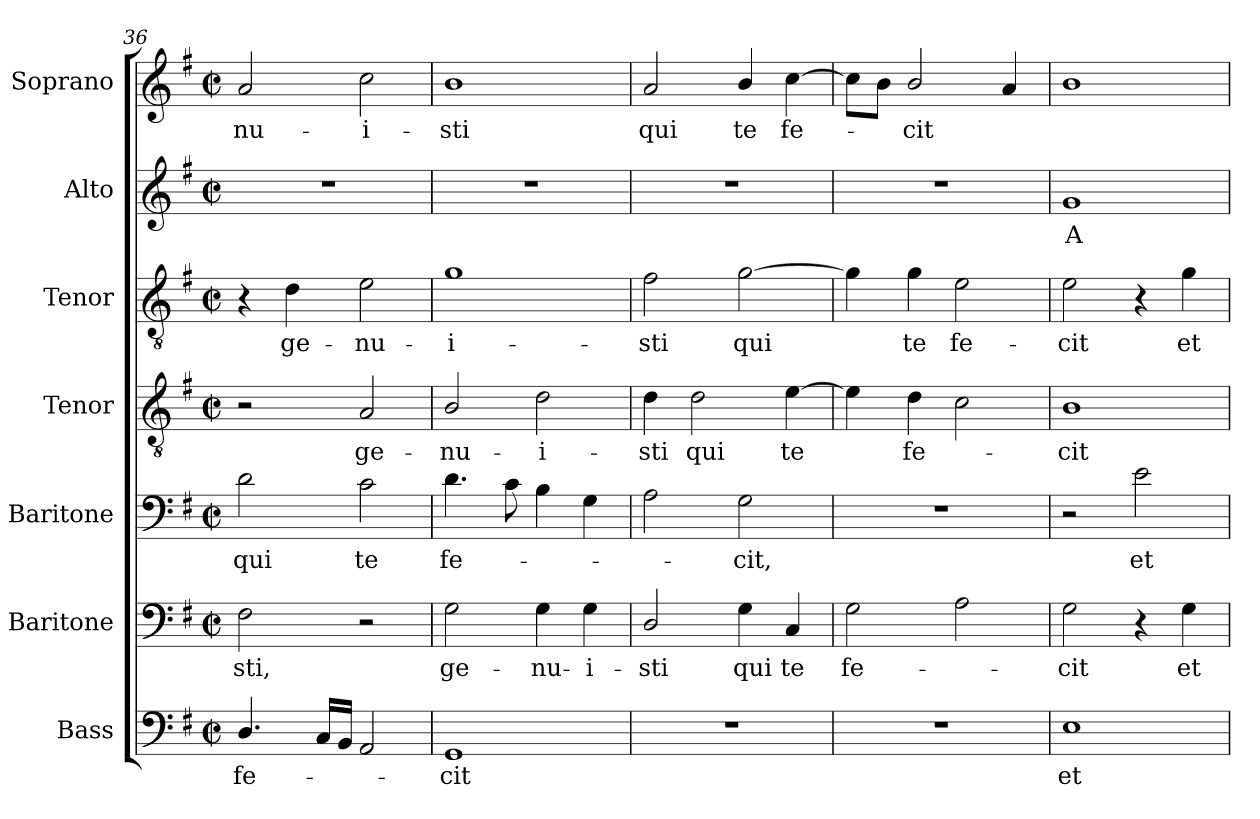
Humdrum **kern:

**kern	**text	**kern	**text	**kern	**text	**kern	**text	**kern	**text	**kern	**text	**kern	**text
*part7	*part7	*part6	*part6	*part5	*part5	*part4	*part4	*part3	*part3	*part2	*part2	*part1	*part1
*staff7	*staff7	*staff6	*staff6	*staff5	*staff5	*staff4	*staff4	*staff3	*staff3	*staff2	*staff2	*staff1	*staff1
*I"Bass	*	*I"Baritone	*	*I"Baritone	*	*I"Tenor	*	*I"Tenor	*	*I"Alto	*	*I"Soprano	*
*I'B.	*	*I'Bar.	*	*I'Bar.	*	*I'T.	*	*I'T.	*	*I'A.	*	*I'S.	*
*clefF4	*	*clefF4	*	*clefF4	*	*clefGv2	*	*clefGv2	*	*clefG2	*	*clefG2	*
*	*	*	*	*	*	*ITrd7c12	*	*ITrd7c12	*	*	*	*	*
*k[f#]	*	*k[f#]	*	*k[f#]	*	*k[f#]	*	*k[f#]	*	*k[f#]	*	*k[f#]	*
*G:	*	*G:	*	*G:	*	*G:	*	*G:	*	*G:	*	*G:	*
*M2/2	*	*M2/2	*	*M2/2	*	*M2/2	*	*M2/2	*	*M2/2	*	*M2/2	*
*met(c|)	*	*met(c|)	*	*met(c|)	*	*met(c|)	*	*met(c|)	*	*met(c|)	*	*met(c|)	*
=36	=36	=36	=36	=36	=36	=36	=36	=36	=36	=36	=36	=36	=36
!	!LO:LY:b:color=#000000	!	!	!	!	!	!	!	!	!	!	!	!
!	!	!	!LO:LY:b:color=#000000	!	!	!	!	!	!	!	!	!	!
!	!	!	!	!	!LO:LY:b:color=#000000	!	!	!	!	!	!	!	!
!	!	!	!	!	!	!	!	!	!	!	!	!	!LO:LY:b:color=#000000
4.Di/	fe-	2F#i\	-sti,	2di\	qui	2r	.	4r	.	1r	.	2ai/	-nu-
!	!	!	!	!	!	!	!	!	!LO:LY:b:color=#000000	!	!	!	!
.	.	.	.	.	.	.	.	4Di\	ge-	.	.	.	.
16Ci/LL	.	.	.	.	.	.	.	.	.	.	.	.	.
16BBi/JJ	.	.	.	.	.	.	.	.	.	.	.	.	.
!	!	!	!	!	!LO:LY:b:color=#000000	!	!	!	!	!	!	!	!
!	!	!	!	!	!	!	!LO:LY:b:color=#000000	!	!	!	!	!	!
!	!	!	!	!	!	!	!	!	!LO:LY:b:color=#000000	!	!	!	!
!	!	!	!	!	!	!	!	!	!	!	!	!	!LO:LY:b:color=#000000
2AAi/	.	2r	.	2ci\	te	2AAi/	ge-	2Ei\	-nu-	.	.	2cci\	-i-
=37	=37	=37	=37	=37	=37	=37	=37	=37	=37	=37	=37	=37	=37
!	!LO:LY:b:color=#000000	!	!	!	!	!	!	!	!	!	!	!	!
!	!	!	!LO:LY:b:color=#000000	!	!	!	!	!	!	!	!	!	!
!	!	!	!	!	!LO:LY:b:color=#000000	!	!	!	!	!	!	!	!
!	!	!	!	!	!	!	!LO:LY:b:color=#000000	!	!	!	!	!	!
!	!	!	!	!	!	!	!	!	!LO:LY:b:color=#000000	!	!	!	!
!	!	!	!	!	!	!	!	!	!	!	!	!	!LO:LY:b:color=#000000
1GGi	-cit	2Gi\	ge-	4.di\	fe-	2BBi/	-nu-	1Gi	-i-	1r	.	1bi	-sti
.	.	.	.	8ci\	.	.	.	.	.	.	.	.	.
!	!	!	!LO:LY:b:color=#000000	!	!	!	!	!	!	!	!	!	!
!	!	!	!	!	!	!	!LO:LY:b:color=#000000	!	!	!	!	!	!
.	.	4Gi\	-nu-	4Bi\	.	2Di\	-i-	.	.	.	.	.	.
!	!	!	!LO:LY:b:color=#000000	!	!	!	!	!	!	!	!	!	!
.	.	4Gi\	-i-	4Gi\	.	.	.	.	.	.	.	.	.
=38	=38	=38	=38	=38	=38	=38	=38	=38	=38	=38	=38	=38	=38
!	!	!	!LO:LY:b:color=#000000	!	!	!	!	!	!	!	!	!	!
!	!	!	!	!	!	!	!LO:LY:b:color=#000000	!	!	!	!	!	!
!	!	!	!	!	!	!	!	!	!LO:LY:b:color=#000000	!	!	!	!
!	!	!	!	!	!	!	!	!	!	!	!	!	!LO:LY:b:color=#000000
1r	.	2Di/	-sti	2Ai\	.	4Di\	-sti	2F#i\	-sti	1r	.	2ai/	qui
!	!	!	!	!	!	!	!LO:LY:b:color=#000000	!	!	!	!	!	!
.	.	.	.	.	.	2Di\	qui	.	.	.	.	.	.
!	!	!	!LO:LY:b:color=#000000	!	!	!	!	!	!	!	!	!	!
!	!	!	!	!	!LO:LY:b:color=#000000	!	!	!	!	!	!	!	!
!	!	!	!	!	!	!	!	!	!LO:LY:b:color=#000000	!	!	!	!
!	!	!	!	!	!	!	!	!	!	!	!	!	!LO:LY:b:color=#000000
.	.	4Gi\	qui	2Gi\	-cit,	.	.	[2Gi\	qui	.	.	4bi/	te
!	!	!	!LO:LY:b:color=#000000	!	!	!	!	!	!	!	!	!	!
!	!	!	!	!	!	!	!LO:LY:b:color=#000000	!	!	!	!	!	!
!	!	!	!	!	!	!	!	!	!	!	!	!	!LO:LY:b:color=#000000
.	.	4Ci/	te	.	.	[4Ei\	te	.	.	.	.	[4cci\	fe-
=39	=39	=39	=39	=39	=39	=39	=39	=39	=39	=39	=39	=39	=39
!	!	!	!LO:LY:b:color=#000000	!	!	!	!	!	!	!	!	!	!
1r	.	2Gi\	fe-	1r	.	4Ei\]	.	4Gi\]	.	1r	.	8cci\L]	.
.	.	.	.	.	.	.	.	.	.	.	.	8bi\J	.
!	!	!	!	!	!	!	!LO:LY:b:color=#000000	!	!	!	!	!	!
!	!	!	!	!	!	!	!	!	!LO:LY:b:color=#000000	!	!	!	!
!	!	!	!	!	!	!	!	!	!	!	!	!	!LO:LY:b:color=#000000
.	.	.	.	.	.	4Di\	fe-	4Gi\	te	.	.	2bi/	-cit
!	!	!	!	!	!	!	!	!	!LO:LY:b:color=#000000	!	!	!	!
.	.	2Ai\	.	.	.	2Ci\	.	2Ei\	fe-	.	.	.	.
.	.	.	.	.	.	.	.	.	.	.	.	4ai/	.
!!LO:PB:g=z
=40	=40	=40	=40	=40	=40	=40	=40	=40	=40	=40	=40	=40	=40
!	!LO:LY:b:color=#000000	!	!	!	!	!	!	!	!	!	!	!	!
!	!	!	!LO:LY:b:color=#000000	!	!	!	!	!	!	!	!	!	!
!	!	!	!	!	!	!	!LO:LY:b:color=#000000	!	!	!	!	!	!
!	!	!	!	!	!	!	!	!	!LO:LY:b:color=#000000	!	!	!	!
!	!	!	!	!	!	!	!	!	!	!	!LO:LY:b:color=#000000	!	!
1Ei	et	2Gi\	-cit	2r	.	1BBi	-cit	2Ei\	-cit	1gi	A-	1bi	.
!	!	!	!	!	!LO:LY:b:color=#000000	!	!	!	!	!	!	!	!
.	.	4r	.	2ei\	et	.	.	4r	.	.	.	.	.
!	!	!	!LO:LY:b:color=#000000	!	!	!	!	!	!	!	!	!	!
!	!	!	!	!	!	!	!	!	!LO:LY:b:color=#000000	!	!	!	!
.	.	4Gi\	et	.	.	.	.	4Gi\	et	.	.	.	.
=	=	=	=	=	=	=	=	=	=	=	=	=	=
*-	*-	*-	*-	*-	*-	*-	*-	*-	*-	*-	*-	*-	*-
